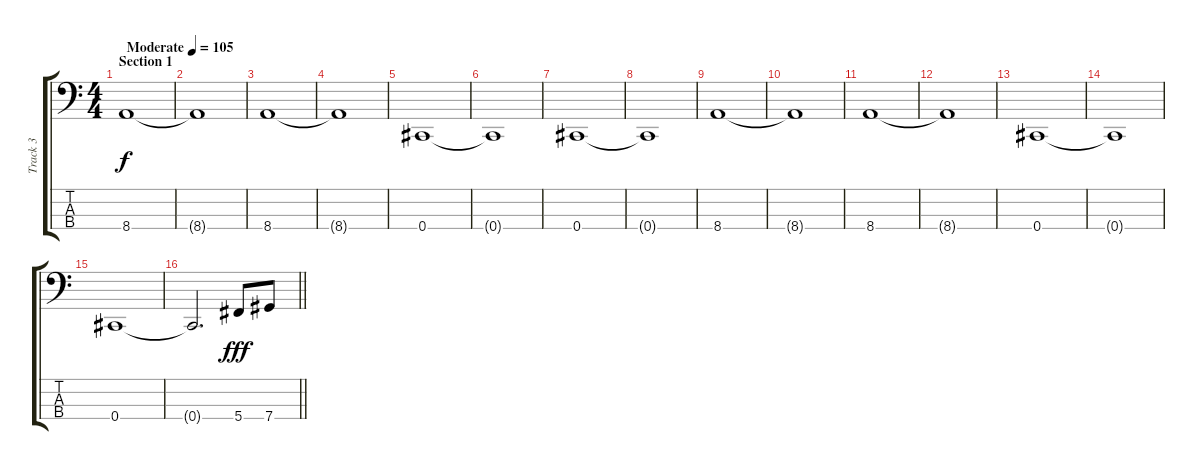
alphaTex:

\track ("Track 3" "Track 3") {instrument electricbasspick}
\staff {score tabs}
\tuning (Gb2 Db2 Ab1 Db1) {hide}
\ts (4 4)
\section ("" "Section 1")
\tempo (105 "Moderate")
\clef f4
\ks c
8.4.1{dy f instrument electricbasspick} |
8.4{t}.1 |
8.4.1 |
8.4{t}.1 |
0.4.1 |
0.4{t}.1 |
0.4.1 |
0.4{t}.1 |
8.4.1 |
8.4{t}.1 |
8.4.1 |
8.4{t}.1 |
0.4.1 |
0.4{t}.1 |
0.4.1 |
\barLineRight lightlight
0.4{t}.2{d} 5.4.8{dy fff} 7.4.8
